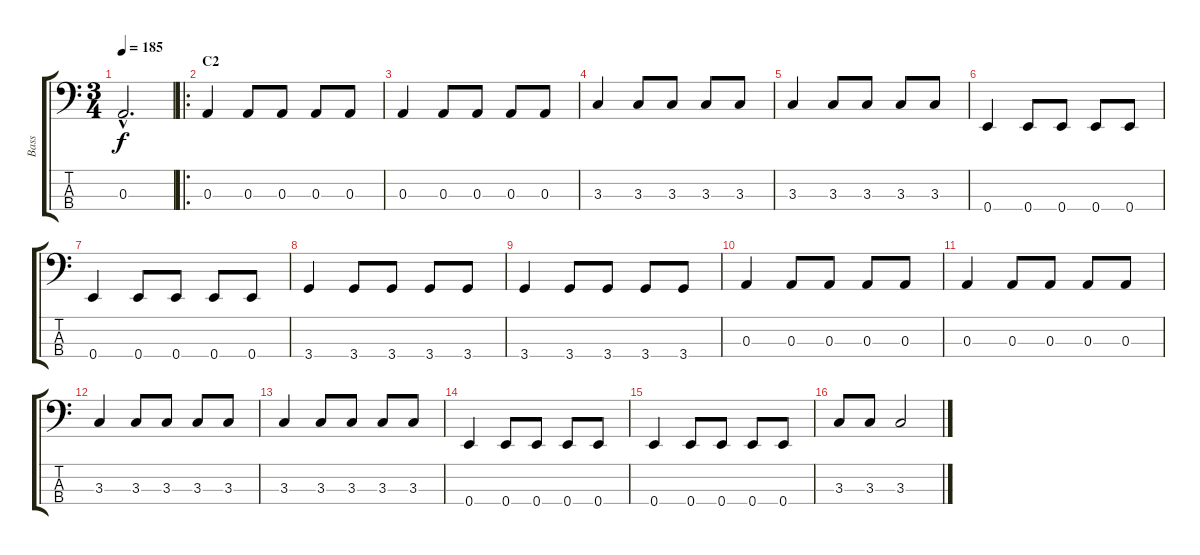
\track ("Bass" "Bass") {instrument electricbassfinger}
\staff {score tabs}
\tuning (G2 D2 A1 E1) {hide}
\ts (3 4)
\tempo 185
\clef f4
\ks c
0.3{hac t}.2{d dy f} |
\ro
\section ("" "C2")
0.3.4 0.3.8 0.3.8 0.3.8 0.3.8 |
0.3.4 0.3.8 0.3.8 0.3.8 0.3.8 |
3.3.4 3.3.8 3.3.8 3.3.8 3.3.8 |
3.3.4 3.3.8 3.3.8 3.3.8 3.3.8 |
0.4.4 0.4.8 0.4.8 0.4.8 0.4.8 |
0.4.4 0.4.8 0.4.8 0.4.8 0.4.8 |
3.4.4 3.4.8 3.4.8 3.4.8 3.4.8 |
3.4.4 3.4.8 3.4.8 3.4.8 3.4.8 |
0.3.4 0.3.8 0.3.8 0.3.8 0.3.8 |
0.3.4 0.3.8 0.3.8 0.3.8 0.3.8 |
3.3.4 3.3.8 3.3.8 3.3.8 3.3.8 |
3.3.4 3.3.8 3.3.8 3.3.8 3.3.8 |
0.4.4 0.4.8 0.4.8 0.4.8 0.4.8 |
0.4.4 0.4.8 0.4.8 0.4.8 0.4.8 |
3.3.8 3.3.8 3.3.2
